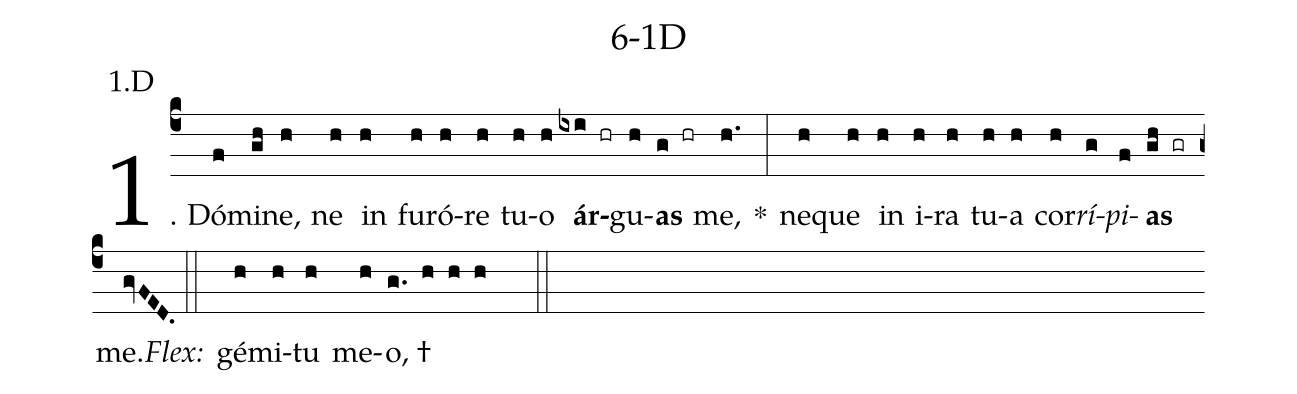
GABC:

name: 6-1D;
annotation: 1.D;
%%
(c4)1. Dó(f)mi(gh)ne,(h) ne(h) in(h) fu(h)ró(h)re(h) tu(h)o(h) <b>ár</b>(ixi hr)gu(h)<b>as</b>(g hr) me,(h.) *(:) ne(h)que(h) in(h) i(h)ra(h) tu(h)a(h) cor(h)<i>rí</i>(g)<i>pi</i>(f)<b>as</b>(gh gr) me.(gvFED.) (::)
<i>Flex:</i>()  gé(h)mi(h)tu(h) me(h)o, †(g. h h h  ::)
